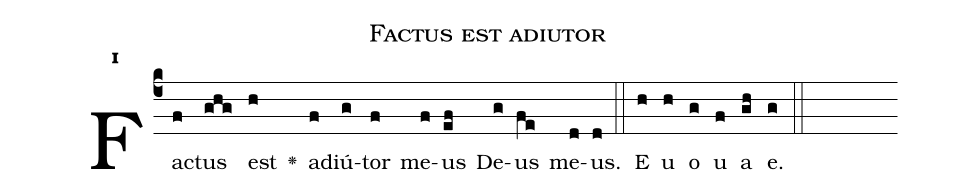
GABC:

name:Factus est adiutor;
office-part:Antiphona;
mode:1;
%%
initial-style: 1;
name: Factus est adiutor;
book: Psalterium currens, p. 46;
occasion: Psalterium Hebdomada I Feria IV;
office-part: Officium Lectionis Ant 2;
user-notes: ;
commentary: ;
annotation: 1g;
centering-scheme: english;
fontsize: 12;
font: OFLSortsMillGoudy;
height: 11;
width: 4.5;
%%
(c4)Fa(f)ctus(ghg) est(h) <v>\greheightstar</v>() ad(f)iú(g)tor(f) me(f)us(ef) De(g)us(fe) me(d)us.(d) (::)
E(h) u(h) o(g) u(f) a(gh) e.(g) (::)
